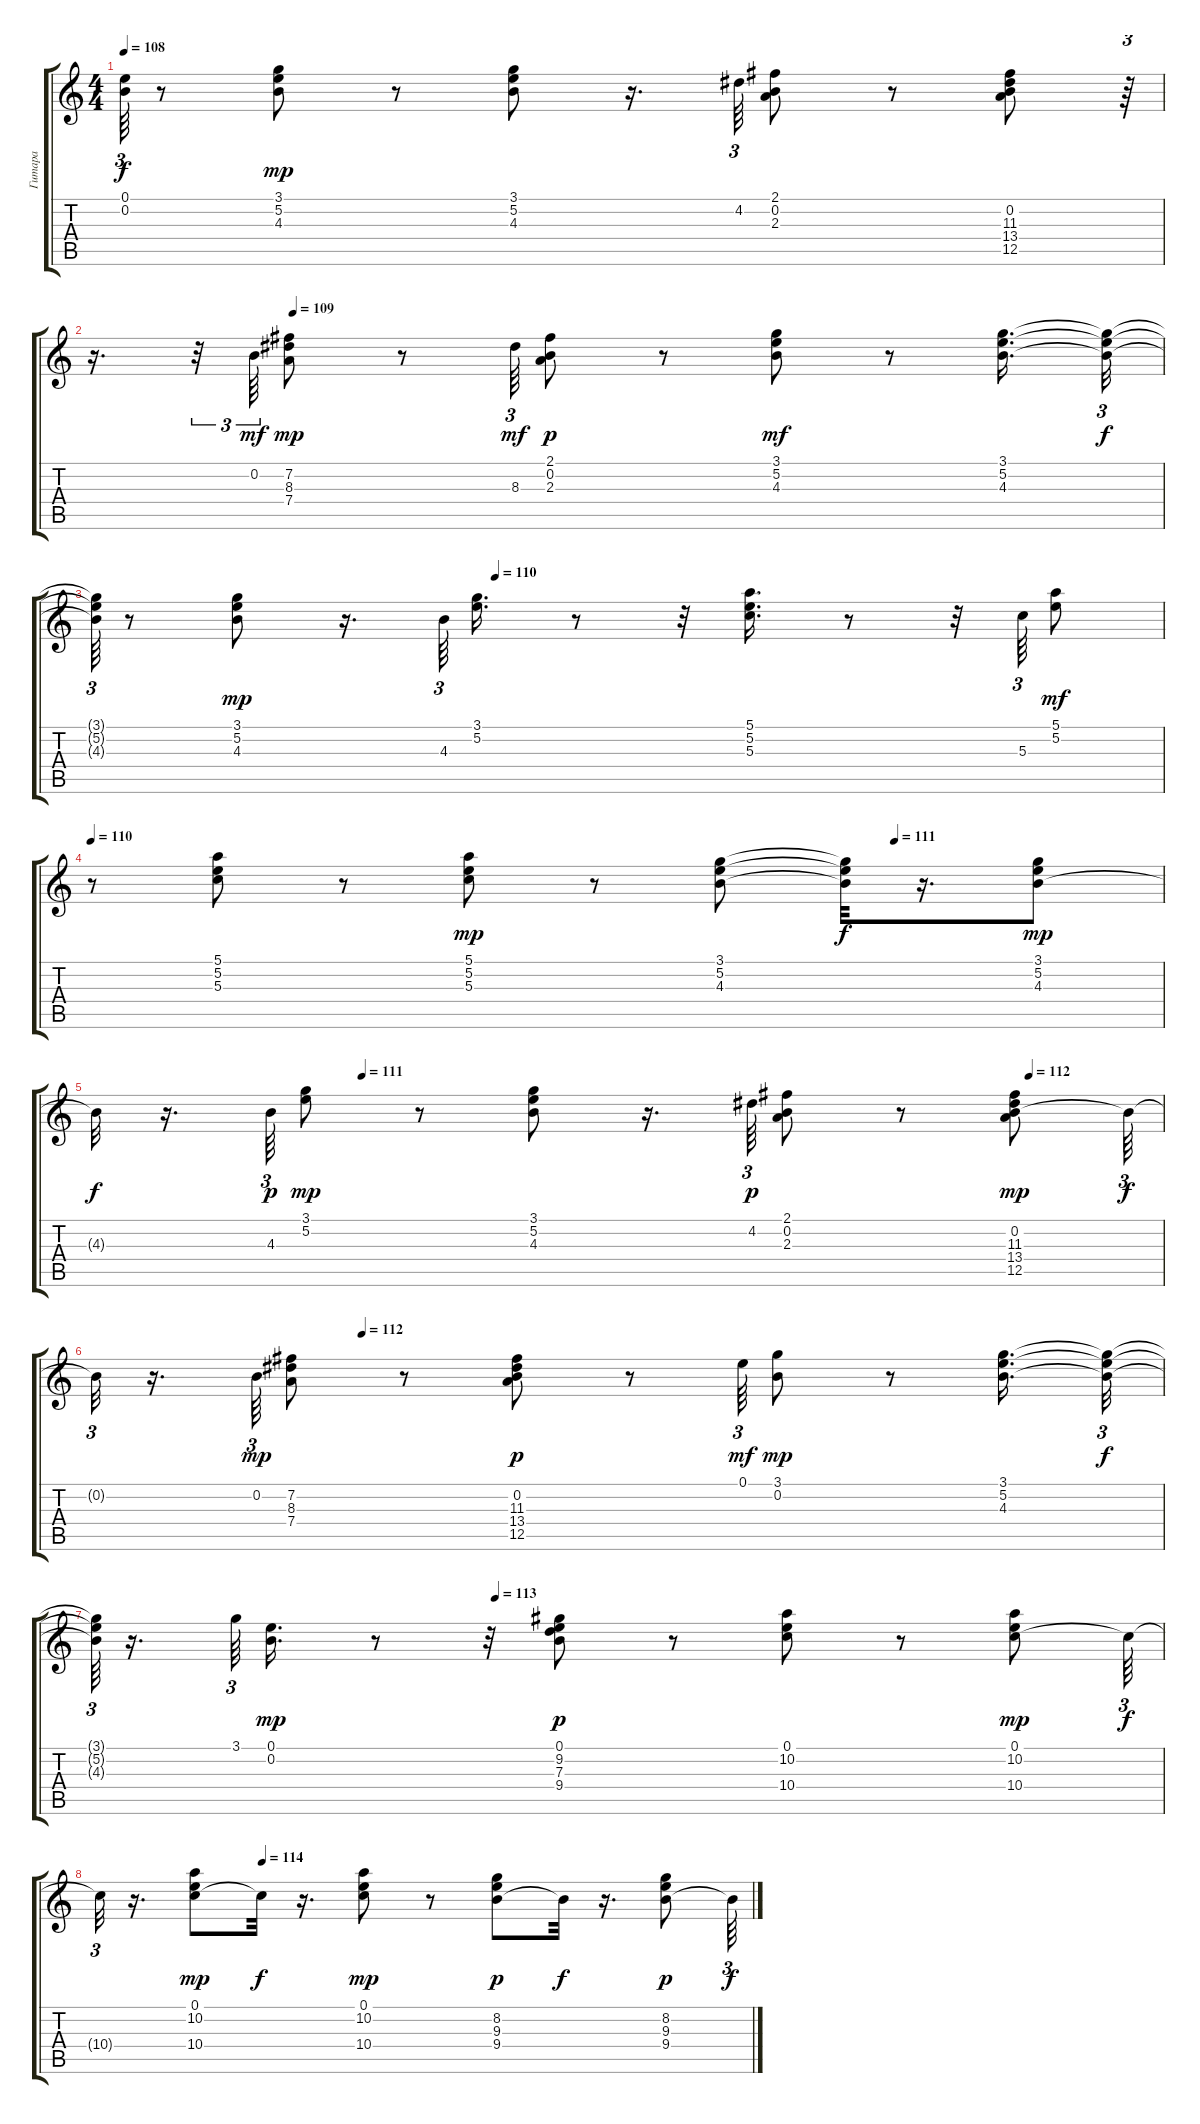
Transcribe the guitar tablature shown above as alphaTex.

\track ("Гитара" "Гитара") {instrument electricguitarclean}
\staff {score tabs}
\tuning (E4 B3 G3 D3 A2 E2) {hide}
\ts (4 4)
\tempo 108
\clef g2
\ks c
(0.1{t} 0.2{t}).64{tu (3 2) dy f} r.8 (3.1 5.2 4.3).8{dy mp} r.8 (3.1 5.2 4.3).8 r.16{d} 4.2.64{tu (3 2)} (2.1 0.2 2.3).8 r.8 (0.2 11.3 13.4 12.5).8 r.64{tu (3 2)} |
\tempo (109 0.1875)
r.16{d} r.32{tu (3 2)} 0.2.64{tu (3 2) dy mf} (7.2 8.3 7.4).8{dy mp} r.8 8.3.64{tu (3 2) dy mf} (2.1 0.2 2.3).8{dy p} r.8 (3.1 5.2 4.3).8{dy mf} r.8 (3.1 5.2 4.3).16{d} (3.1{t} 5.2{t} 4.3{t}).32{tu (3 2) dy f} |
\tempo (110 0.375)
(3.1{t} 5.2{t} 4.3{t}).64{tu (3 2)} r.8 (3.1 5.2 4.3).8{dy mp} r.16{d} 4.3.64{tu (3 2)} (3.1 5.2).16{d} r.8 r.32 (5.1 5.2 5.3).16{d} r.8 r.32 5.3.64{tu (3 2)} (5.1 5.2).8{dy mf} |
\tempo 110
\tempo (111 0.75)
r.8 (5.1 5.2 5.3).8 r.8 (5.1 5.2 5.3).8{dy mp} r.8 (3.1 5.2 4.3).8 (3.1{t} 5.2{t} 4.3{t}).32{dy f} r.16{d} (3.1 5.2 4.3).8{dy mp} |
\tempo (111 0.25)
\tempo (112 0.875)
4.3{t}.32{dy f} r.16{d} 4.3.64{tu (3 2) dy p} (3.1 5.2).8{dy mp} r.8 (3.1 5.2 4.3).8 r.16{d} 4.2.64{tu (3 2) dy p} (2.1 0.2 2.3).8 r.8 (0.2 11.3 13.4 12.5).8{dy mp} 0.2{t}.64{tu (3 2) dy f} |
\tempo (112 0.25)
0.2{t}.32{tu (3 2)} r.16{d} 0.2.64{tu (3 2) dy mp} (7.2 8.3 7.4).8 r.8 (0.2 11.3 13.4 12.5).8{dy p} r.8 0.1.64{tu (3 2) dy mf} (3.1 0.2).8{dy mp} r.8 (3.1 5.2 4.3).16{d} (3.1{t} 5.2{t} 4.3{t}).32{tu (3 2) dy f} |
\tempo (113 0.375)
(3.1{t} 5.2{t} 4.3{t}).64{tu (3 2)} r.16{d} 3.1.64{tu (3 2)} (0.1 0.2).16{d dy mp} r.8 r.32 (0.1 9.2 7.3 9.4).8{dy p} r.8 (0.1 10.2 10.4).8 r.8 (0.1 10.2 10.4).8{dy mp} 10.4{t}.64{tu (3 2) dy f} |
\tempo (114 0.25)
10.4{t}.32{tu (3 2)} r.16{d} (0.1 10.2 10.4).8{dy mp} 10.4{t}.32{dy f} r.16{d} (0.1 10.2 10.4).8{dy mp} r.8 (8.2 9.3 9.4).8{dy p} 9.4{t}.32{dy f} r.16{d} (8.2 9.3 9.4).8{dy p} 9.4{t}.64{tu (3 2) dy f}
